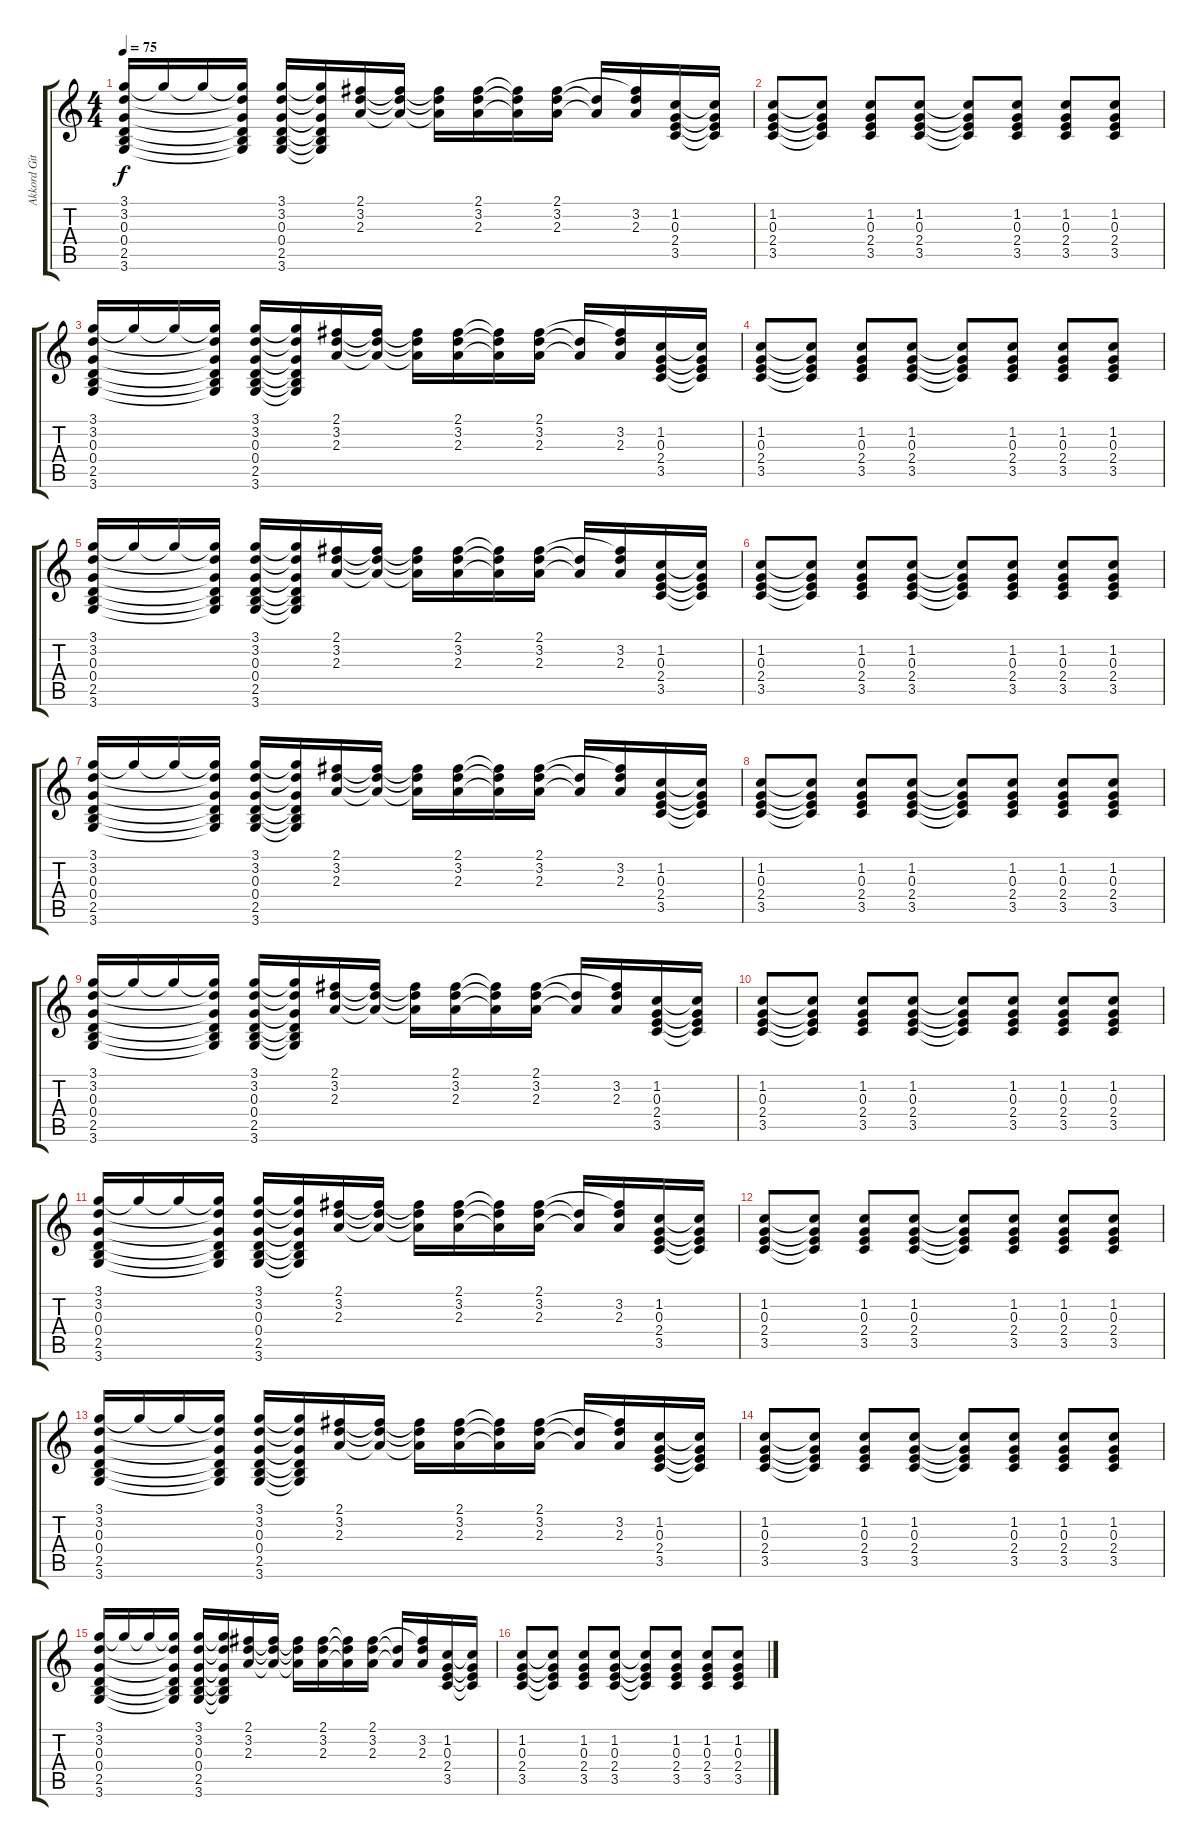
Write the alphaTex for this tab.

\track ("Akkord Gitár" "Akkord Git") {instrument acousticguitarsteel}
\staff {score tabs}
\tuning (E4 B3 G3 D3 A2 E2) {hide}
\ts (4 4)
\tempo 75
\clef g2
\ks c
(3.1 3.2 0.3 0.4 2.5 3.6).16{dy f} 3.1{t}.16 3.1{t}.16 (3.1{t} 3.2{t} 0.3{t} 0.4{t} 2.5{t} 3.6{t}).16 (3.1 3.2 0.3 0.4 2.5 3.6).16 (3.1{t} 3.2{t} 0.3{t} 0.4{t} 2.5{t} 3.6{t}).16 (2.1 3.2 2.3).16 (2.1{t} 3.2{t} 2.3{t}).16 (2.1{t} 3.2{t} 2.3{t}).16 (2.1 3.2 2.3).16 (2.1{t} 3.2{t} 2.3{t}).16 (2.1 3.2 2.3).16 (3.2{t} 2.3{t}).16 (2.1{t} 3.2 2.3).16 (1.2 0.3 2.4 3.5).16 (1.2{t} 0.3{t} 2.4{t} 3.5{t}).16 |
(1.2 0.3 2.4 3.5).8 (1.2{t} 0.3{t} 2.4{t} 3.5{t}).8 (1.2 0.3 2.4 3.5).8 (1.2 0.3 2.4 3.5).8 (1.2{t} 0.3{t} 2.4{t} 3.5{t}).8 (1.2 0.3 2.4 3.5).8 (1.2 0.3 2.4 3.5).8 (1.2 0.3 2.4 3.5).8 |
(3.1 3.2 0.3 0.4 2.5 3.6).16 3.1{t}.16 3.1{t}.16 (3.1{t} 3.2{t} 0.3{t} 0.4{t} 2.5{t} 3.6{t}).16 (3.1 3.2 0.3 0.4 2.5 3.6).16 (3.1{t} 3.2{t} 0.3{t} 0.4{t} 2.5{t} 3.6{t}).16 (2.1 3.2 2.3).16 (2.1{t} 3.2{t} 2.3{t}).16 (2.1{t} 3.2{t} 2.3{t}).16 (2.1 3.2 2.3).16 (2.1{t} 3.2{t} 2.3{t}).16 (2.1 3.2 2.3).16 (3.2{t} 2.3{t}).16 (2.1{t} 3.2 2.3).16 (1.2 0.3 2.4 3.5).16 (1.2{t} 0.3{t} 2.4{t} 3.5{t}).16 |
(1.2 0.3 2.4 3.5).8 (1.2{t} 0.3{t} 2.4{t} 3.5{t}).8 (1.2 0.3 2.4 3.5).8 (1.2 0.3 2.4 3.5).8 (1.2{t} 0.3{t} 2.4{t} 3.5{t}).8 (1.2 0.3 2.4 3.5).8 (1.2 0.3 2.4 3.5).8 (1.2 0.3 2.4 3.5).8 |
(3.1 3.2 0.3 0.4 2.5 3.6).16 3.1{t}.16 3.1{t}.16 (3.1{t} 3.2{t} 0.3{t} 0.4{t} 2.5{t} 3.6{t}).16 (3.1 3.2 0.3 0.4 2.5 3.6).16 (3.1{t} 3.2{t} 0.3{t} 0.4{t} 2.5{t} 3.6{t}).16 (2.1 3.2 2.3).16 (2.1{t} 3.2{t} 2.3{t}).16 (2.1{t} 3.2{t} 2.3{t}).16 (2.1 3.2 2.3).16 (2.1{t} 3.2{t} 2.3{t}).16 (2.1 3.2 2.3).16 (3.2{t} 2.3{t}).16 (2.1{t} 3.2 2.3).16 (1.2 0.3 2.4 3.5).16 (1.2{t} 0.3{t} 2.4{t} 3.5{t}).16 |
(1.2 0.3 2.4 3.5).8 (1.2{t} 0.3{t} 2.4{t} 3.5{t}).8 (1.2 0.3 2.4 3.5).8 (1.2 0.3 2.4 3.5).8 (1.2{t} 0.3{t} 2.4{t} 3.5{t}).8 (1.2 0.3 2.4 3.5).8 (1.2 0.3 2.4 3.5).8 (1.2 0.3 2.4 3.5).8 |
(3.1 3.2 0.3 0.4 2.5 3.6).16 3.1{t}.16 3.1{t}.16 (3.1{t} 3.2{t} 0.3{t} 0.4{t} 2.5{t} 3.6{t}).16 (3.1 3.2 0.3 0.4 2.5 3.6).16 (3.1{t} 3.2{t} 0.3{t} 0.4{t} 2.5{t} 3.6{t}).16 (2.1 3.2 2.3).16 (2.1{t} 3.2{t} 2.3{t}).16 (2.1{t} 3.2{t} 2.3{t}).16 (2.1 3.2 2.3).16 (2.1{t} 3.2{t} 2.3{t}).16 (2.1 3.2 2.3).16 (3.2{t} 2.3{t}).16 (2.1{t} 3.2 2.3).16 (1.2 0.3 2.4 3.5).16 (1.2{t} 0.3{t} 2.4{t} 3.5{t}).16 |
(1.2 0.3 2.4 3.5).8 (1.2{t} 0.3{t} 2.4{t} 3.5{t}).8 (1.2 0.3 2.4 3.5).8 (1.2 0.3 2.4 3.5).8 (1.2{t} 0.3{t} 2.4{t} 3.5{t}).8 (1.2 0.3 2.4 3.5).8 (1.2 0.3 2.4 3.5).8 (1.2 0.3 2.4 3.5).8 |
(3.1 3.2 0.3 0.4 2.5 3.6).16 3.1{t}.16 3.1{t}.16 (3.1{t} 3.2{t} 0.3{t} 0.4{t} 2.5{t} 3.6{t}).16 (3.1 3.2 0.3 0.4 2.5 3.6).16 (3.1{t} 3.2{t} 0.3{t} 0.4{t} 2.5{t} 3.6{t}).16 (2.1 3.2 2.3).16 (2.1{t} 3.2{t} 2.3{t}).16 (2.1{t} 3.2{t} 2.3{t}).16 (2.1 3.2 2.3).16 (2.1{t} 3.2{t} 2.3{t}).16 (2.1 3.2 2.3).16 (3.2{t} 2.3{t}).16 (2.1{t} 3.2 2.3).16 (1.2 0.3 2.4 3.5).16 (1.2{t} 0.3{t} 2.4{t} 3.5{t}).16 |
(1.2 0.3 2.4 3.5).8 (1.2{t} 0.3{t} 2.4{t} 3.5{t}).8 (1.2 0.3 2.4 3.5).8 (1.2 0.3 2.4 3.5).8 (1.2{t} 0.3{t} 2.4{t} 3.5{t}).8 (1.2 0.3 2.4 3.5).8 (1.2 0.3 2.4 3.5).8 (1.2 0.3 2.4 3.5).8 |
(3.1 3.2 0.3 0.4 2.5 3.6).16 3.1{t}.16 3.1{t}.16 (3.1{t} 3.2{t} 0.3{t} 0.4{t} 2.5{t} 3.6{t}).16 (3.1 3.2 0.3 0.4 2.5 3.6).16 (3.1{t} 3.2{t} 0.3{t} 0.4{t} 2.5{t} 3.6{t}).16 (2.1 3.2 2.3).16 (2.1{t} 3.2{t} 2.3{t}).16 (2.1{t} 3.2{t} 2.3{t}).16 (2.1 3.2 2.3).16 (2.1{t} 3.2{t} 2.3{t}).16 (2.1 3.2 2.3).16 (3.2{t} 2.3{t}).16 (2.1{t} 3.2 2.3).16 (1.2 0.3 2.4 3.5).16 (1.2{t} 0.3{t} 2.4{t} 3.5{t}).16 |
(1.2 0.3 2.4 3.5).8 (1.2{t} 0.3{t} 2.4{t} 3.5{t}).8 (1.2 0.3 2.4 3.5).8 (1.2 0.3 2.4 3.5).8 (1.2{t} 0.3{t} 2.4{t} 3.5{t}).8 (1.2 0.3 2.4 3.5).8 (1.2 0.3 2.4 3.5).8 (1.2 0.3 2.4 3.5).8 |
(3.1 3.2 0.3 0.4 2.5 3.6).16 3.1{t}.16 3.1{t}.16 (3.1{t} 3.2{t} 0.3{t} 0.4{t} 2.5{t} 3.6{t}).16 (3.1 3.2 0.3 0.4 2.5 3.6).16 (3.1{t} 3.2{t} 0.3{t} 0.4{t} 2.5{t} 3.6{t}).16 (2.1 3.2 2.3).16 (2.1{t} 3.2{t} 2.3{t}).16 (2.1{t} 3.2{t} 2.3{t}).16 (2.1 3.2 2.3).16 (2.1{t} 3.2{t} 2.3{t}).16 (2.1 3.2 2.3).16 (3.2{t} 2.3{t}).16 (2.1{t} 3.2 2.3).16 (1.2 0.3 2.4 3.5).16 (1.2{t} 0.3{t} 2.4{t} 3.5{t}).16 |
(1.2 0.3 2.4 3.5).8 (1.2{t} 0.3{t} 2.4{t} 3.5{t}).8 (1.2 0.3 2.4 3.5).8 (1.2 0.3 2.4 3.5).8 (1.2{t} 0.3{t} 2.4{t} 3.5{t}).8 (1.2 0.3 2.4 3.5).8 (1.2 0.3 2.4 3.5).8 (1.2 0.3 2.4 3.5).8 |
(3.1 3.2 0.3 0.4 2.5 3.6).16 3.1{t}.16 3.1{t}.16 (3.1{t} 3.2{t} 0.3{t} 0.4{t} 2.5{t} 3.6{t}).16 (3.1 3.2 0.3 0.4 2.5 3.6).16 (3.1{t} 3.2{t} 0.3{t} 0.4{t} 2.5{t} 3.6{t}).16 (2.1 3.2 2.3).16 (2.1{t} 3.2{t} 2.3{t}).16 (2.1{t} 3.2{t} 2.3{t}).16 (2.1 3.2 2.3).16 (2.1{t} 3.2{t} 2.3{t}).16 (2.1 3.2 2.3).16 (3.2{t} 2.3{t}).16 (2.1{t} 3.2 2.3).16 (1.2 0.3 2.4 3.5).16 (1.2{t} 0.3{t} 2.4{t} 3.5{t}).16 |
(1.2 0.3 2.4 3.5).8 (1.2{t} 0.3{t} 2.4{t} 3.5{t}).8 (1.2 0.3 2.4 3.5).8 (1.2 0.3 2.4 3.5).8 (1.2{t} 0.3{t} 2.4{t} 3.5{t}).8 (1.2 0.3 2.4 3.5).8 (1.2 0.3 2.4 3.5).8 (1.2 0.3 2.4 3.5).8
